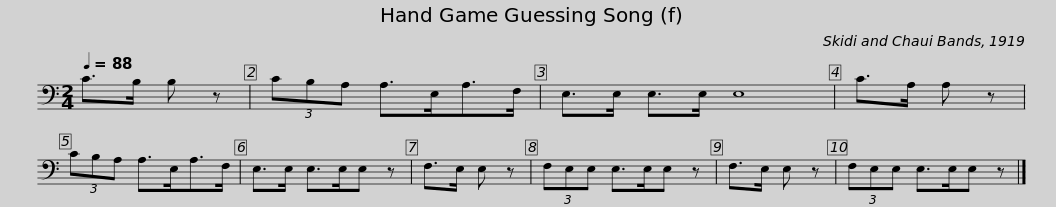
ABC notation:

X:1
L:1/8
Q:1/4=88
M:2/4
I:linebreak $
K:C
V:1 bass
V:1
 C>B, B, z | (3CB,A, A,>E,A,>F, | E,>E, E,>E, E,8 | C>A, A, z | (3CB,A, A,>E,A,>F, | %5
 E,>E, E,>E,E, z | F,>E, E, z |$ (3F,E,E, E,>E,E, z | F,>E, E, z | (3F,E,E, E,>E,E, z |] %10
